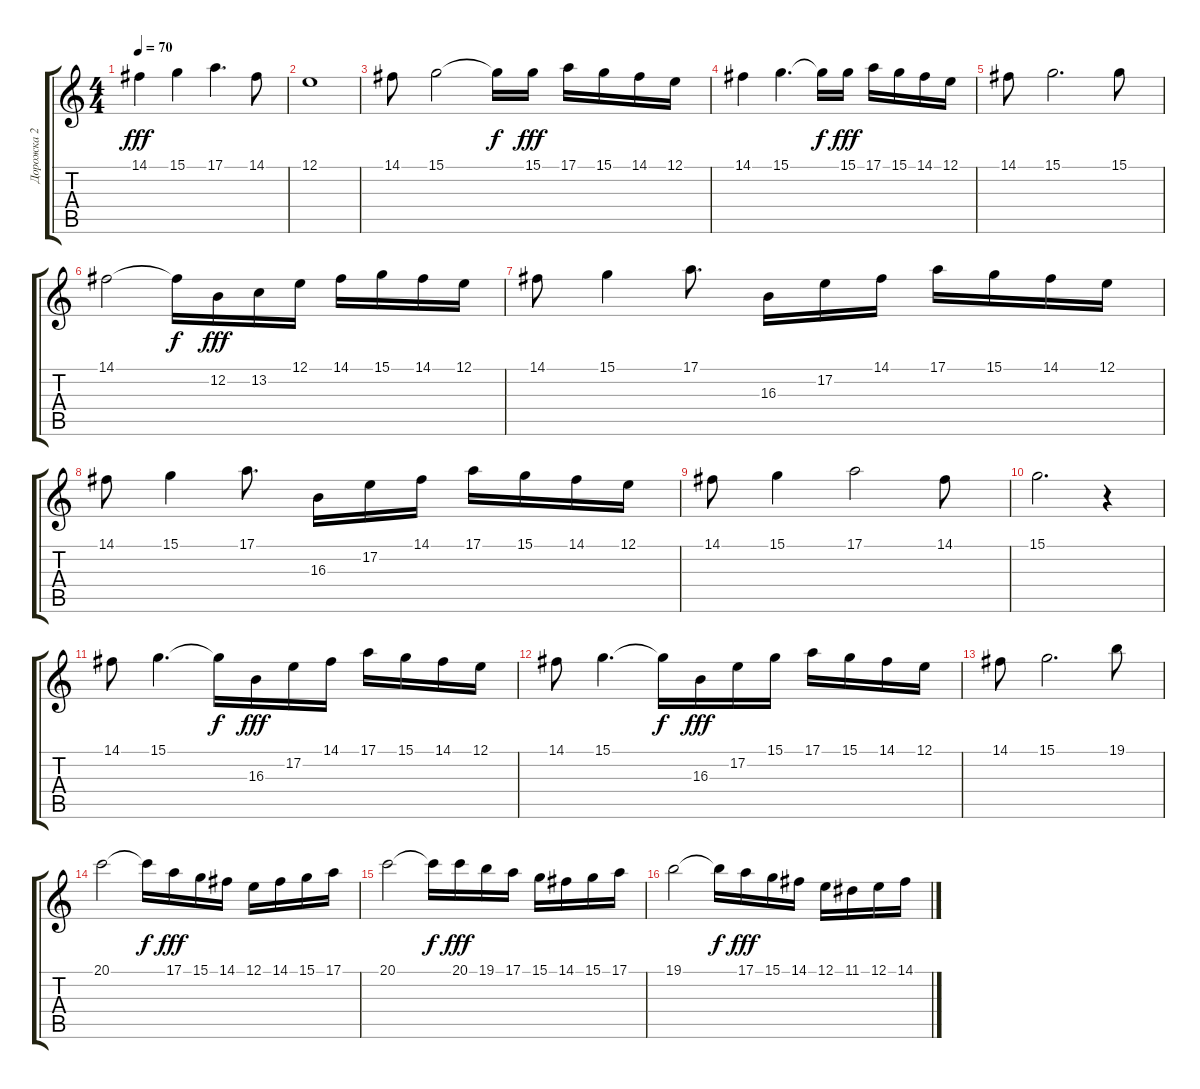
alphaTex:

\track ("Дорожка 2" "Дорожка 2") {instrument acousticgrandpiano}
\staff {score tabs}
\tuning (E4 B3 G3 D3 A2 E2) {hide}
\ts (4 4)
\tempo 70
\clef g2
\ks c
14.1.4{dy fff} 15.1.4 17.1.4{d} 14.1.8 |
12.1.1 |
14.1.8 15.1.2 15.1{t}.16{dy f} 15.1.16{dy fff} 17.1.16 15.1.16 14.1.16 12.1.16 |
14.1.4 15.1.4{d} 15.1{t}.16{dy f} 15.1.16{dy fff} 17.1.16 15.1.16 14.1.16 12.1.16 |
14.1.8 15.1.2{d} 15.1.8 |
14.1.2 14.1{t}.16{dy f} 12.2.16{dy fff} 13.2.16 12.1.16 14.1.16 15.1.16 14.1.16 12.1.16 |
14.1.8 15.1.4 17.1.8{d} 16.3.16 17.2.16 14.1.16 17.1.16 15.1.16 14.1.16 12.1.16 |
14.1.8 15.1.4 17.1.8{d} 16.3.16 17.2.16 14.1.16 17.1.16 15.1.16 14.1.16 12.1.16 |
14.1.8 15.1.4 17.1.2 14.1.8 |
15.1.2{d} r.4 |
14.1.8 15.1.4{d} 15.1{t}.16{dy f} 16.3.16{dy fff} 17.2.16 14.1.16 17.1.16 15.1.16 14.1.16 12.1.16 |
14.1.8 15.1.4{d} 15.1{t}.16{dy f} 16.3.16{dy fff} 17.2.16 15.1.16 17.1.16 15.1.16 14.1.16 12.1.16 |
14.1.8 15.1.2{d} 19.1.8 |
20.1.2 20.1{t}.16{dy f} 17.1.16{dy fff} 15.1.16 14.1.16 12.1.16 14.1.16 15.1.16 17.1.16 |
20.1.2 20.1{t}.16{dy f} 20.1.16{dy fff} 19.1.16 17.1.16 15.1.16 14.1.16 15.1.16 17.1.16 |
19.1.2 19.1{t}.16{dy f} 17.1.16{dy fff} 15.1.16 14.1.16 12.1.16 11.1.16 12.1.16 14.1.16
